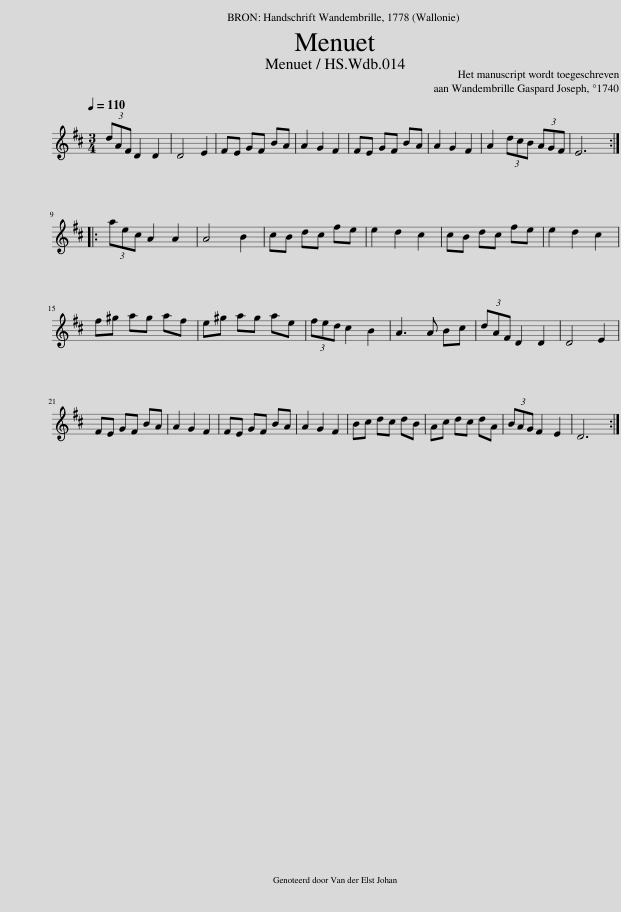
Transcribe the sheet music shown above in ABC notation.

X:1
L:1/8
Q:1/4=110
M:3/4
I:linebreak $
K:D
V:1 treble
V:1
 (3dAF D2 D2 | D4 E2 | FE GF BA | A2 G2 F2 | FE GF BA | %5
 A2 G2 F2 | A2 (3dcB (3AGF | E6 ::$ (3aec A2 A2 | A4 B2 | %10
 cB dc fe | e2 d2 c2 | cB dc fe | e2 d2 c2 |$ f^g ag af | %15
 e^g ag ae | (3fed c2 B2 | A3 A Bc | (3dAF D2 D2 | D4 E2 |$ %20
 FE GF BA | A2 G2 F2 | FE GF BA | A2 G2 F2 | Bc dc dB | %25
 Ac dc dA | (3BAG F2 E2 | D6 :| %28
